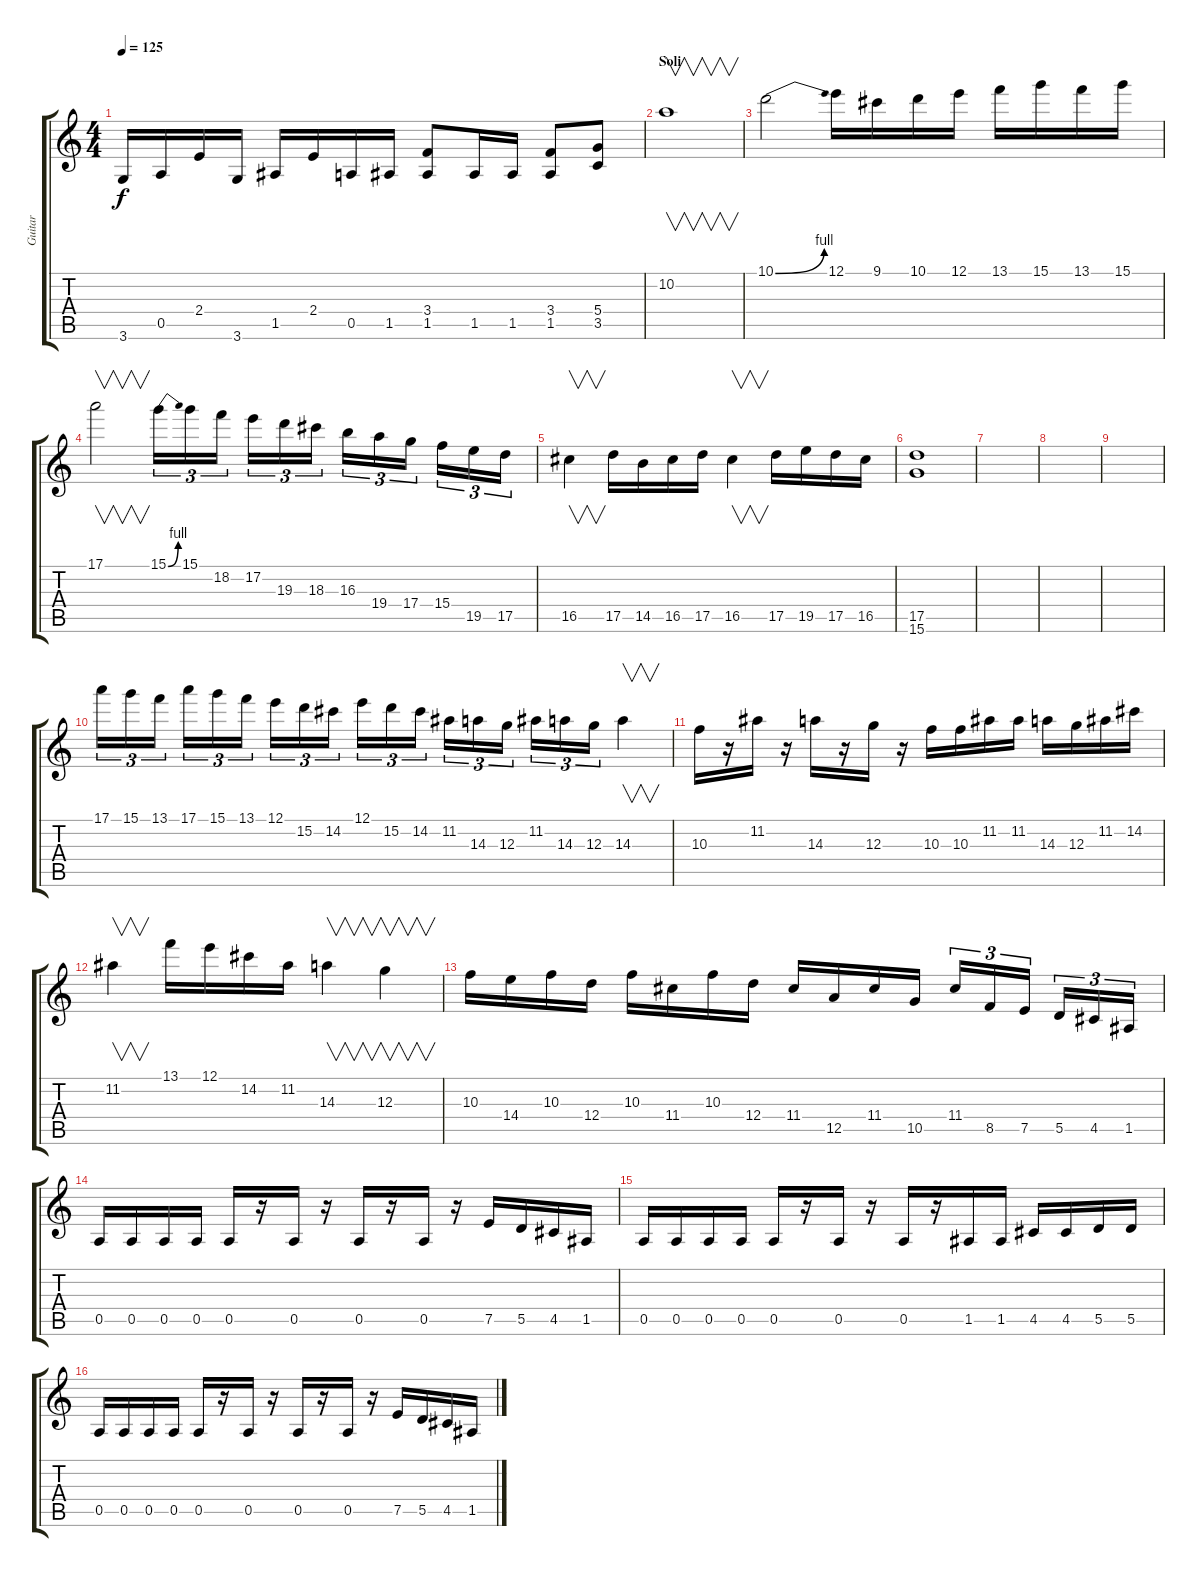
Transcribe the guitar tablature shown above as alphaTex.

\track ("Guitar" "Guitar") {instrument overdrivenguitar}
\staff {score tabs}
\tuning (E4 B3 G3 D3 A2 E2) {hide}
\ts (4 4)
\tempo 125
\clef g2
\ks c
3.6.16{dy f} 0.5.16 2.4.16 3.6.16 1.5.16 2.4.16 0.5.16 1.5.16 (3.4 1.5).8 1.5.16 1.5.16 (3.4 1.5).8 (5.4 3.5).8 |
\section ("" "Soli")
10.2.1{v} |
10.1{be (bend 0 0 60 4)}.2 12.1.16 9.1.16 10.1.16 12.1.16 13.1.16 15.1.16 13.1.16 15.1.16 |
17.1.2{v} 15.1{be (bend 0 0 60 4)}.16{tu (3 2)} 15.1.16{tu (3 2)} 18.2.16{tu (3 2)} 17.2.16{tu (3 2)} 19.3.16{tu (3 2)} 18.3.16{tu (3 2)} 16.3.16{tu (3 2)} 19.4.16{tu (3 2)} 17.4.16{tu (3 2)} 15.4.16{tu (3 2)} 19.5.16{tu (3 2)} 17.5.16{tu (3 2)} |
16.5.4{v} 17.5.16 14.5.16 16.5.16 17.5.16 16.5.4{v} 17.5.16 19.5.16 17.5.16 16.5.16 |
(17.5 15.6).1{volume 5} |
|
|
|
17.1.16{tu (3 2) volume 13} 15.1.16{tu (3 2)} 13.1.16{tu (3 2)} 17.1.16{tu (3 2)} 15.1.16{tu (3 2)} 13.1.16{tu (3 2)} 12.1.16{tu (3 2)} 15.2.16{tu (3 2)} 14.2.16{tu (3 2)} 12.1.16{tu (3 2)} 15.2.16{tu (3 2)} 14.2.16{tu (3 2)} 11.2.16{tu (3 2)} 14.3.16{tu (3 2)} 12.3.16{tu (3 2)} 11.2.16{tu (3 2)} 14.3.16{tu (3 2)} 12.3.16{tu (3 2)} 14.3.4{v} |
10.3.16 r.16 11.2.16 r.16 14.3.16 r.16 12.3.16 r.16 10.3.16 10.3.16 11.2.16 11.2.16 14.3.16 12.3.16 11.2.16 14.2.16 |
11.2.4{v} 13.1.16 12.1.16 14.2.16 11.2.16 14.3.4{v} 12.3.4{v} |
10.3.16 14.4.16 10.3.16 12.4.16 10.3.16 11.4.16 10.3.16 12.4.16 11.4.16 12.5.16 11.4.16 10.5.16 11.4.16{tu (3 2)} 8.5.16{tu (3 2)} 7.5.16{tu (3 2)} 5.5.16{tu (3 2)} 4.5.16{tu (3 2)} 1.5.16{tu (3 2)} |
0.5.16 0.5.16 0.5.16 0.5.16 0.5.16 r.16 0.5.16 r.16 0.5.16 r.16 0.5.16 r.16 7.5.16 5.5.16 4.5.16 1.5.16 |
0.5.16 0.5.16 0.5.16 0.5.16 0.5.16 r.16 0.5.16 r.16 0.5.16 r.16 1.5.16 1.5.16 4.5.16 4.5.16 5.5.16 5.5.16 |
0.5.16 0.5.16 0.5.16 0.5.16 0.5.16 r.16 0.5.16 r.16 0.5.16 r.16 0.5.16 r.16 7.5.16 5.5.16 4.5.16 1.5.16
